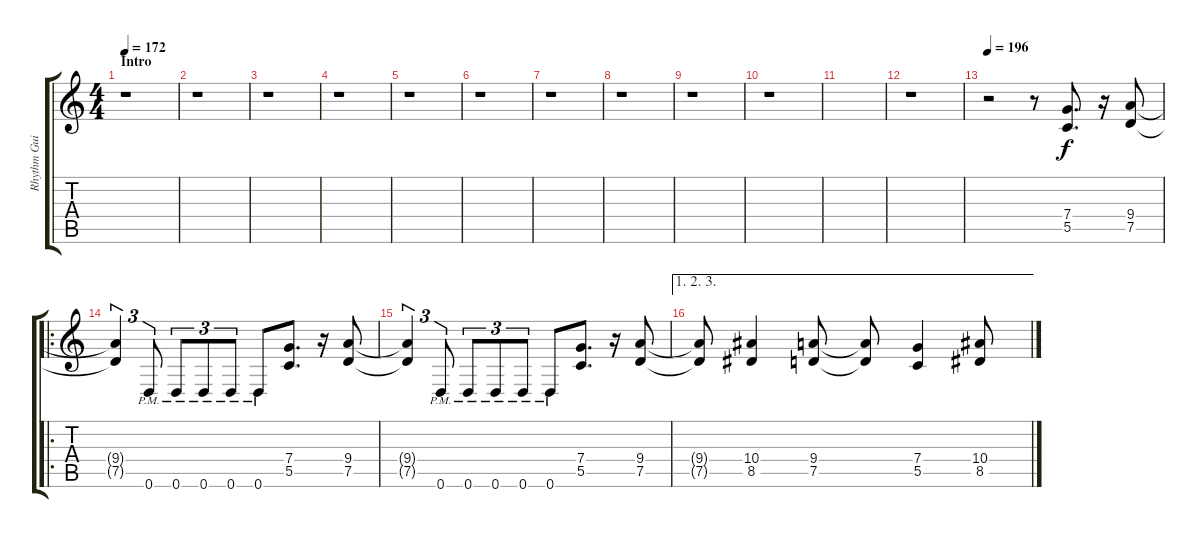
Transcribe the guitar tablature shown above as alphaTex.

\track ("Rhythm Guitar 2" "Rhythm Gui") {instrument distortionguitar}
\staff {score tabs}
\tuning (D4 A3 F3 C3 G2 D2) {hide}
\ts (4 4)
\section ("" "Intro")
\tempo 172
\clef g2
\ks c
r.1{dy f instrument distortionguitar} |
r.1 |
r.1 |
r.1 |
r.1 |
r.1 |
r.1 |
r.1 |
r.1 |
r.1 |
|
r.1 |
\tempo 196
r.2 r.8 (7.4 5.5).8{d} r.16 (9.4 7.5).8 |
\ro
(9.4{t} 7.5{t}).4{tu (3 2)} 0.6{pm}.8{tu (3 2)} 0.6{pm}.8{tu (3 2)} 0.6{pm}.8{tu (3 2)} 0.6{pm}.8{tu (3 2)} 0.6{pm}.8 (7.4 5.5).8{d} r.16 (9.4 7.5).8 |
(9.4{t} 7.5{t}).4{tu (3 2)} 0.6{pm}.8{tu (3 2)} 0.6{pm}.8{tu (3 2)} 0.6{pm}.8{tu (3 2)} 0.6{pm}.8{tu (3 2)} 0.6{pm}.8 (7.4 5.5).8{d} r.16 (9.4 7.5).8 |
\ae (1 2 3)
(9.4{t} 7.5{t}).8 (10.4 8.5).4 (9.4 7.5).8 (9.4{t} 7.5{t}).8 (7.4 5.5).4 (10.4 8.5).8
